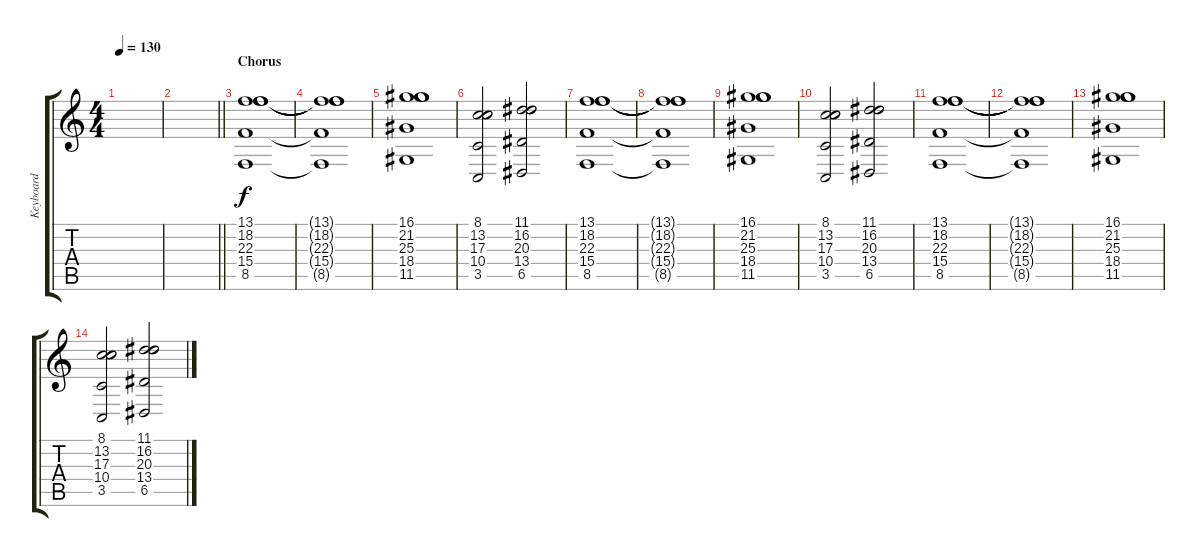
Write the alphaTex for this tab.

\track ("Keyboard" "Keyboard") {instrument synthstrings2}
\staff {score tabs}
\tuning (E4 B3 G3 D3 A2 E2) {hide}
\ts (4 4)
\tempo 130
\clef g2
\ks c
|
\barLineRight lightlight
|
\section ("" "Chorus")
(13.1 18.2 22.3 15.4 8.5).1{volume 14 instrument synthstrings2} |
(13.1{t} 18.2{t} 22.3{t} 15.4{t} 8.5{t}).1 |
(16.1 21.2 25.3 18.4 11.5).1 |
(8.1 13.2 17.3 10.4 3.5).2 (11.1 16.2 20.3 13.4 6.5).2 |
(13.1 18.2 22.3 15.4 8.5).1 |
(13.1{t} 18.2{t} 22.3{t} 15.4{t} 8.5{t}).1 |
(16.1 21.2 25.3 18.4 11.5).1 |
(8.1 13.2 17.3 10.4 3.5).2 (11.1 16.2 20.3 13.4 6.5).2 |
(13.1 18.2 22.3 15.4 8.5).1 |
(13.1{t} 18.2{t} 22.3{t} 15.4{t} 8.5{t}).1 |
(16.1 21.2 25.3 18.4 11.5).1 |
(8.1 13.2 17.3 10.4 3.5).2 (11.1 16.2 20.3 13.4 6.5).2
